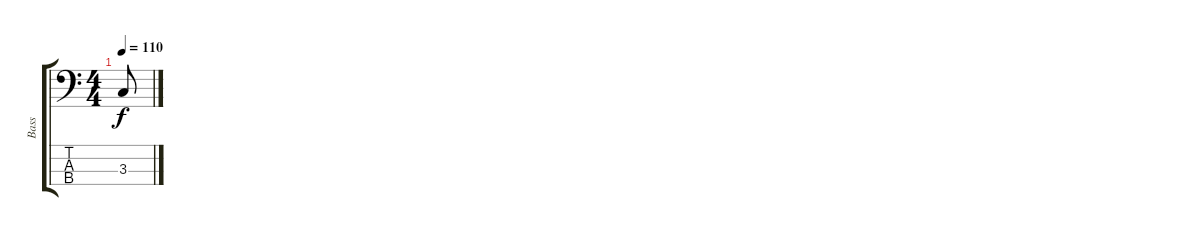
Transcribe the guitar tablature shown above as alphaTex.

\track ("Bass" "Bass") {instrument electricbassfinger}
\staff {score tabs}
\tuning (G2 D2 A1 E1) {hide}
\ts (4 4)
\tempo 110
\clef f4
\ks c
3.3{t}.8{dy f}
